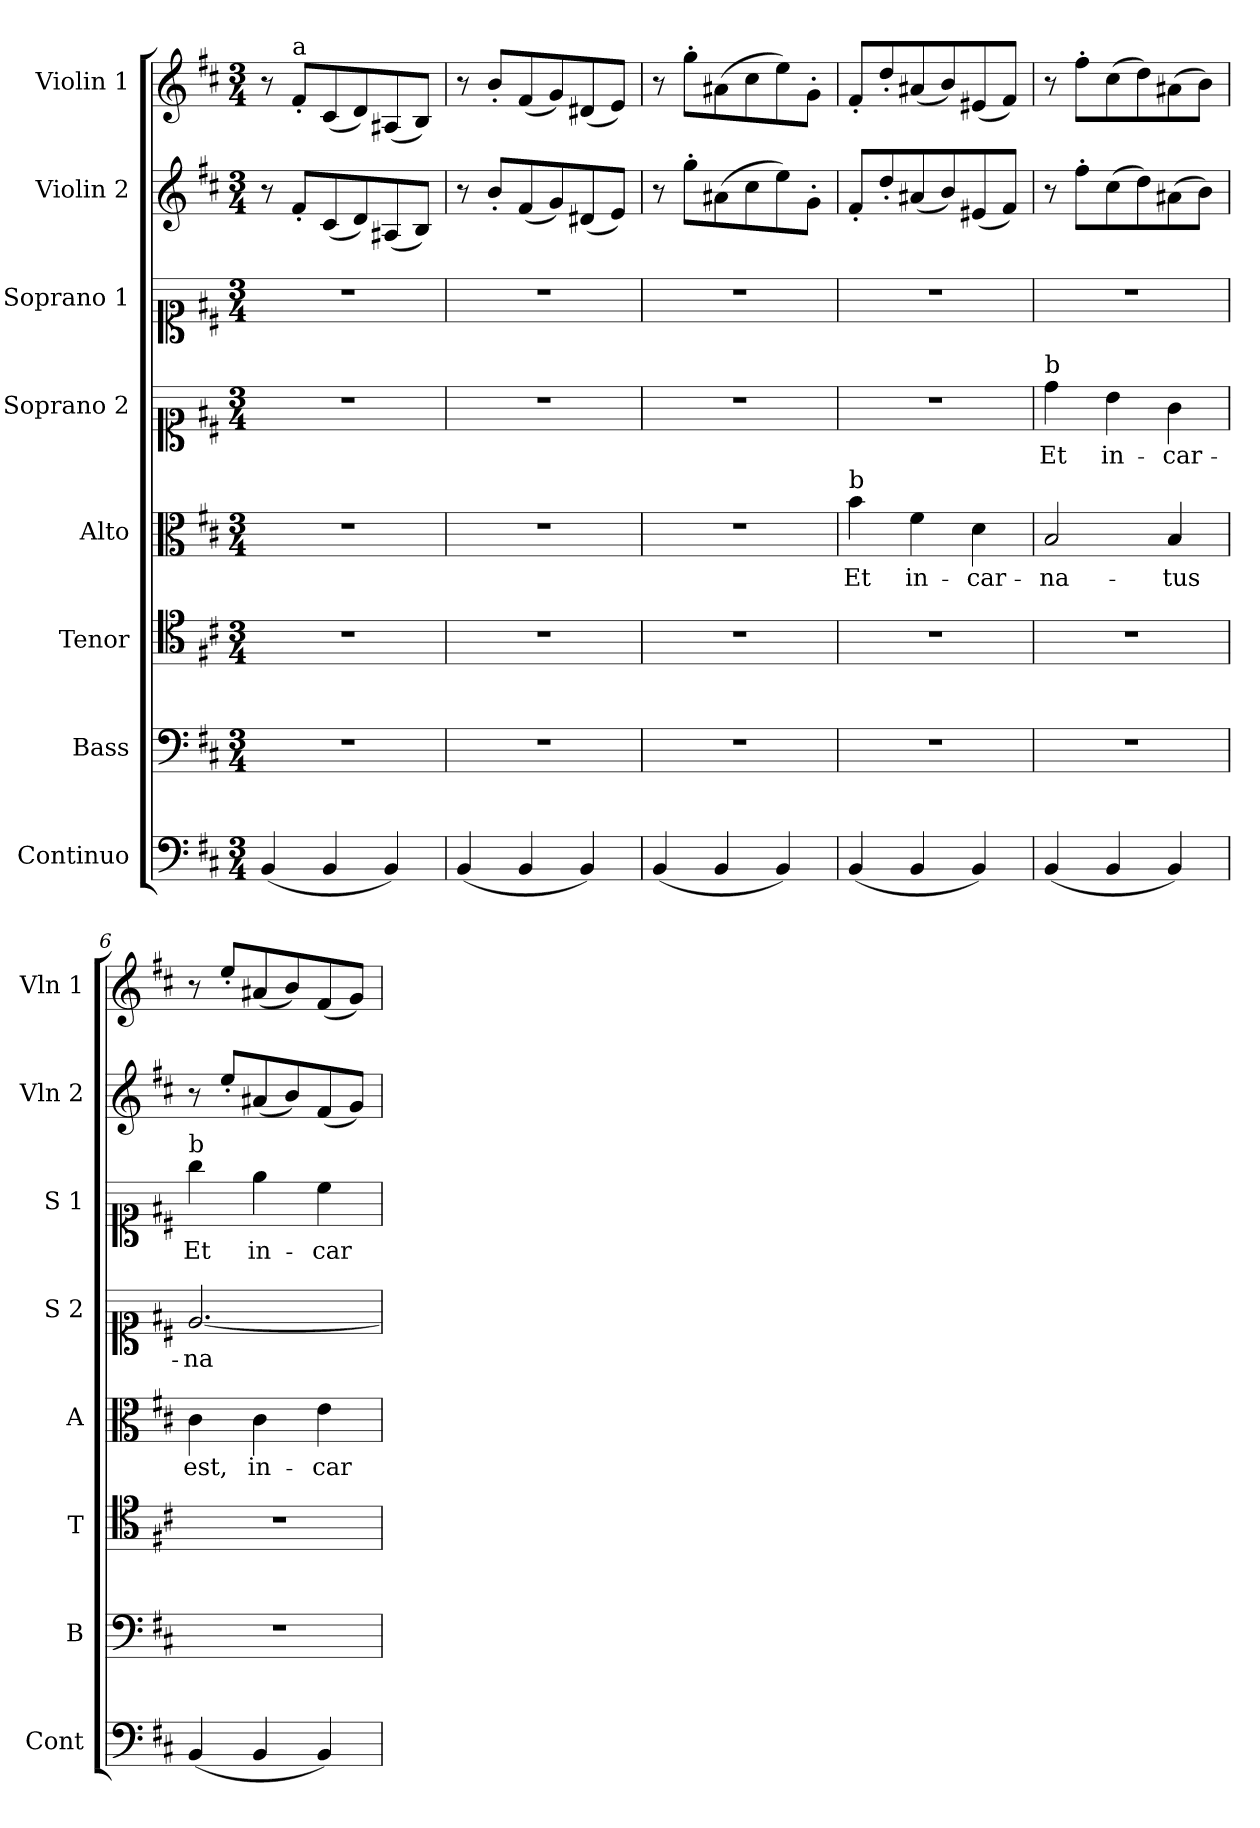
**kern	**kern	**kern	**kern	**text	**kern	**text	**kern	**text	**kern	**kern
*part8	*part7	*part6	*part5	*part5	*part4	*part4	*part3	*part3	*part2	*part1
*staff8	*staff7	*staff6	*staff5	*staff5	*staff4	*staff4	*staff3	*staff3	*staff2	*staff1
*I"Continuo	*I"Bass	*I"Tenor	*I"Alto	*	*I"Soprano 2	*	*I"Soprano 1	*	*I"Violin 2	*I"Violin 1
*I'Cont	*I'B	*I'T	*I'A	*	*I'S 2	*	*I'S 1	*	*I'Vln 2	*I'Vln 1
*clefF4	*clefF4	*clefC4	*clefC3	*	*clefC1	*	*clefC1	*	*clefG2	*clefG2
*k[f#c#]	*k[f#c#]	*k[f#c#]	*k[f#c#]	*	*k[f#c#]	*	*k[f#c#]	*	*k[f#c#]	*k[f#c#]
*M3/4	*M3/4	*M3/4	*M3/4	*	*M3/4	*	*M3/4	*	*M3/4	*M3/4
=1	=1	=1	=1	=1	=1	=1	=1	=1	=1	=1
(4BB/	2.r	2.r	2.r	.	2.r	.	2.r	.	8r	8r
!	!	!	!	!	!	!	!	!	!	!LO:TX:a:t=a
.	.	.	.	.	.	.	.	.	8f#'/L	8f#'/L
4BB/	.	.	.	.	.	.	.	.	(8c#/	(8c#/
.	.	.	.	.	.	.	.	.	8d/)	8d/)
4BB/)	.	.	.	.	.	.	.	.	(8A#X/	(8A#X/
.	.	.	.	.	.	.	.	.	8B/J)	8B/J)
=2	=2	=2	=2	=2	=2	=2	=2	=2	=2	=2
(4BB/	2.r	2.r	2.r	.	2.r	.	2.r	.	8r	8r
.	.	.	.	.	.	.	.	.	8b'/L	8b'/L
4BB/	.	.	.	.	.	.	.	.	(8f#/	(8f#/
.	.	.	.	.	.	.	.	.	8g/)	8g/)
4BB/)	.	.	.	.	.	.	.	.	(8d#X/	(8d#X/
.	.	.	.	.	.	.	.	.	8e/J)	8e/J)
=3	=3	=3	=3	=3	=3	=3	=3	=3	=3	=3
(4BB/	2.r	2.r	2.r	.	2.r	.	2.r	.	8r	8r
.	.	.	.	.	.	.	.	.	8gg'\L	8gg'\L
4BB/	.	.	.	.	.	.	.	.	(8a#X\	(8a#X\
.	.	.	.	.	.	.	.	.	8cc#\	8cc#\
4BB/)	.	.	.	.	.	.	.	.	8ee\)	8ee\)
.	.	.	.	.	.	.	.	.	8g'\J	8g'\J
=4	=4	=4	=4	=4	=4	=4	=4	=4	=4	=4
!	!	!	!LO:TX:a:t=b	!	!	!	!	!	!	!
!	!	!	!	!LO:LY:b	!	!	!	!	!	!
(4BB/	2.r	2.r	4b\	Et	2.r	.	2.r	.	8f#'/L	8f#'/L
.	.	.	.	.	.	.	.	.	8dd'/	8dd'/
!	!	!	!	!LO:LY:b	!	!	!	!	!	!
4BB/	.	.	4f#\	in-	.	.	.	.	(8a#X/	(8a#X/
.	.	.	.	.	.	.	.	.	8b/)	8b/)
!	!	!	!	!LO:LY:b	!	!	!	!	!	!
4BB/)	.	.	4d\	-car-	.	.	.	.	(8e#X/	(8e#X/
.	.	.	.	.	.	.	.	.	8f#/J)	8f#/J)
=5	=5	=5	=5	=5	=5	=5	=5	=5	=5	=5
!	!	!	!	!	!LO:TX:a:t=b	!	!	!	!	!
!	!	!	!	!LO:LY:b	!	!LO:LY:b	!	!	!	!
(4BB/	2.r	2.r	2B/	-na-	4dd\	Et	2.r	.	8r	8r
.	.	.	.	.	.	.	.	.	8ff#'\L	8ff#'\L
!	!	!	!	!	!	!LO:LY:b	!	!	!	!
4BB/	.	.	.	.	4b\	in-	.	.	(8cc#\	(8cc#\
.	.	.	.	.	.	.	.	.	8dd\)	8dd\)
!	!	!	!	!LO:LY:b	!	!LO:LY:b	!	!	!	!
4BB/)	.	.	4B/	-tus	4g\	-car-	.	.	(8a#X\	(8a#X\
.	.	.	.	.	.	.	.	.	8b\J)	8b\J)
!!LO:LB:g=z
=6	=6	=6	=6	=6	=6	=6	=6	=6	=6	=6
!	!	!	!	!	!	!	!LO:TX:a:t=b	!	!	!
!	!	!	!	!LO:LY:b	!	!LO:LY:b	!	!LO:LY:b	!	!
(4BB/	2.r	2.r	4c#\	est,	[2.e/	-na-	4gg\	Et	8r	8r
.	.	.	.	.	.	.	.	.	8ee'/L	8ee'/L
!	!	!	!	!LO:LY:b	!	!	!	!LO:LY:b	!	!
4BB/	.	.	4c#\	in-	.	.	4ee\	in-	(8a#X/	(8a#X/
.	.	.	.	.	.	.	.	.	8b/)	8b/)
!	!	!	!	!LO:LY:b	!	!	!	!LO:LY:b	!	!
4BB/)	.	.	4e\	-car-	.	.	4cc#\	-car-	(8f#/	(8f#/
.	.	.	.	.	.	.	.	.	8g/J)	8g/J)
=	=	=	=	=	=	=	=	=	=	=
*-	*-	*-	*-	*-	*-	*-	*-	*-	*-	*-
